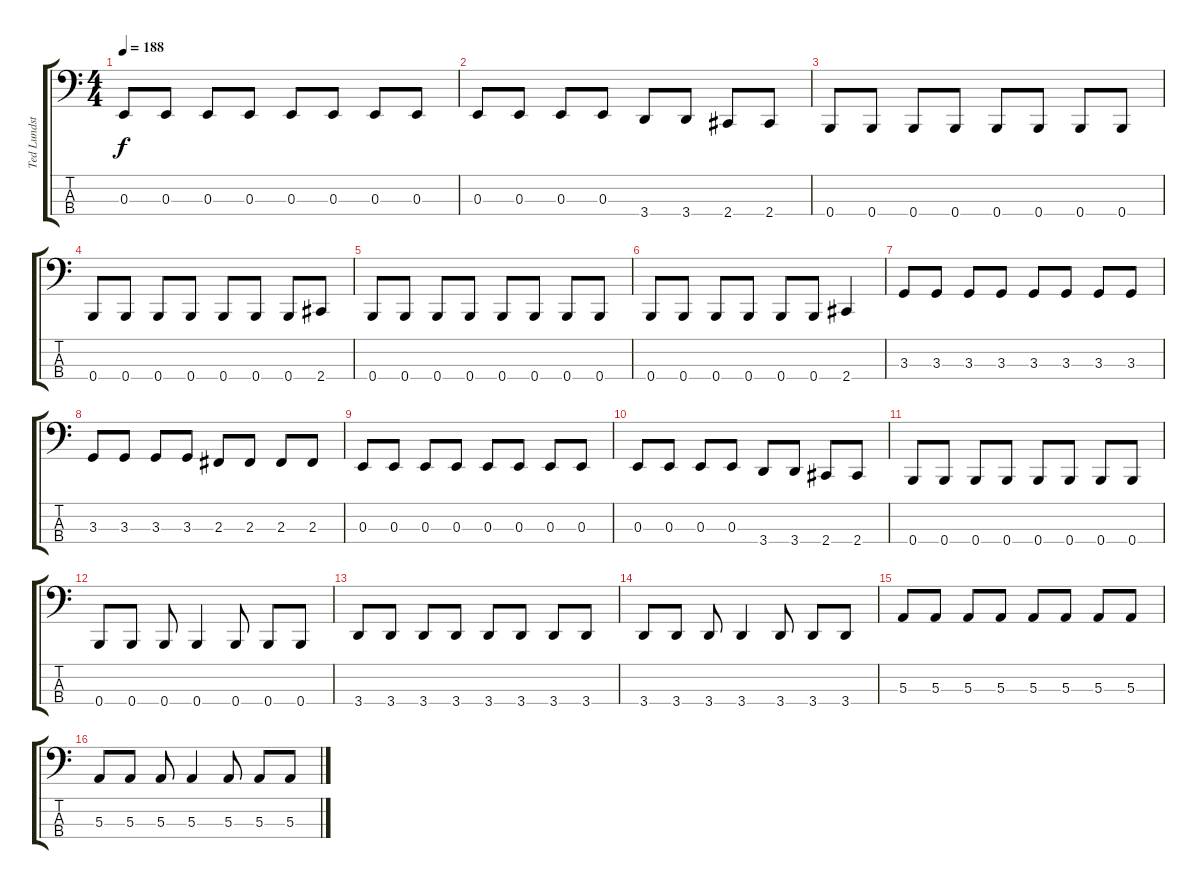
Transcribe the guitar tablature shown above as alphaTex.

\track ("Ted Lundström" "Ted Lundst") {instrument electricbassfinger}
\staff {score tabs}
\tuning (D2 A1 E1 B0) {hide}
\ts (4 4)
\tempo 188
\clef f4
\ks c
0.3.8{dy f} 0.3.8 0.3.8 0.3.8 0.3.8 0.3.8 0.3.8 0.3.8 |
0.3.8 0.3.8 0.3.8 0.3.8 3.4.8 3.4.8 2.4.8 2.4.8 |
0.4.8 0.4.8 0.4.8 0.4.8 0.4.8 0.4.8 0.4.8 0.4.8 |
0.4.8 0.4.8 0.4.8 0.4.8 0.4.8 0.4.8 0.4.8 2.4.8 |
0.4.8 0.4.8 0.4.8 0.4.8 0.4.8 0.4.8 0.4.8 0.4.8 |
0.4.8 0.4.8 0.4.8 0.4.8 0.4.8 0.4.8 2.4.4 |
3.3.8 3.3.8 3.3.8 3.3.8 3.3.8 3.3.8 3.3.8 3.3.8 |
3.3.8 3.3.8 3.3.8 3.3.8 2.3.8 2.3.8 2.3.8 2.3.8 |
0.3.8 0.3.8 0.3.8 0.3.8 0.3.8 0.3.8 0.3.8 0.3.8 |
0.3.8 0.3.8 0.3.8 0.3.8 3.4.8 3.4.8 2.4.8 2.4.8 |
0.4.8 0.4.8 0.4.8 0.4.8 0.4.8 0.4.8 0.4.8 0.4.8 |
0.4.8 0.4.8 0.4.8 0.4.4 0.4.8 0.4.8 0.4.8 |
3.4.8 3.4.8 3.4.8 3.4.8 3.4.8 3.4.8 3.4.8 3.4.8 |
3.4.8 3.4.8 3.4.8 3.4.4 3.4.8 3.4.8 3.4.8 |
5.3.8 5.3.8 5.3.8 5.3.8 5.3.8 5.3.8 5.3.8 5.3.8 |
5.3.8 5.3.8 5.3.8 5.3.4 5.3.8 5.3.8 5.3.8
